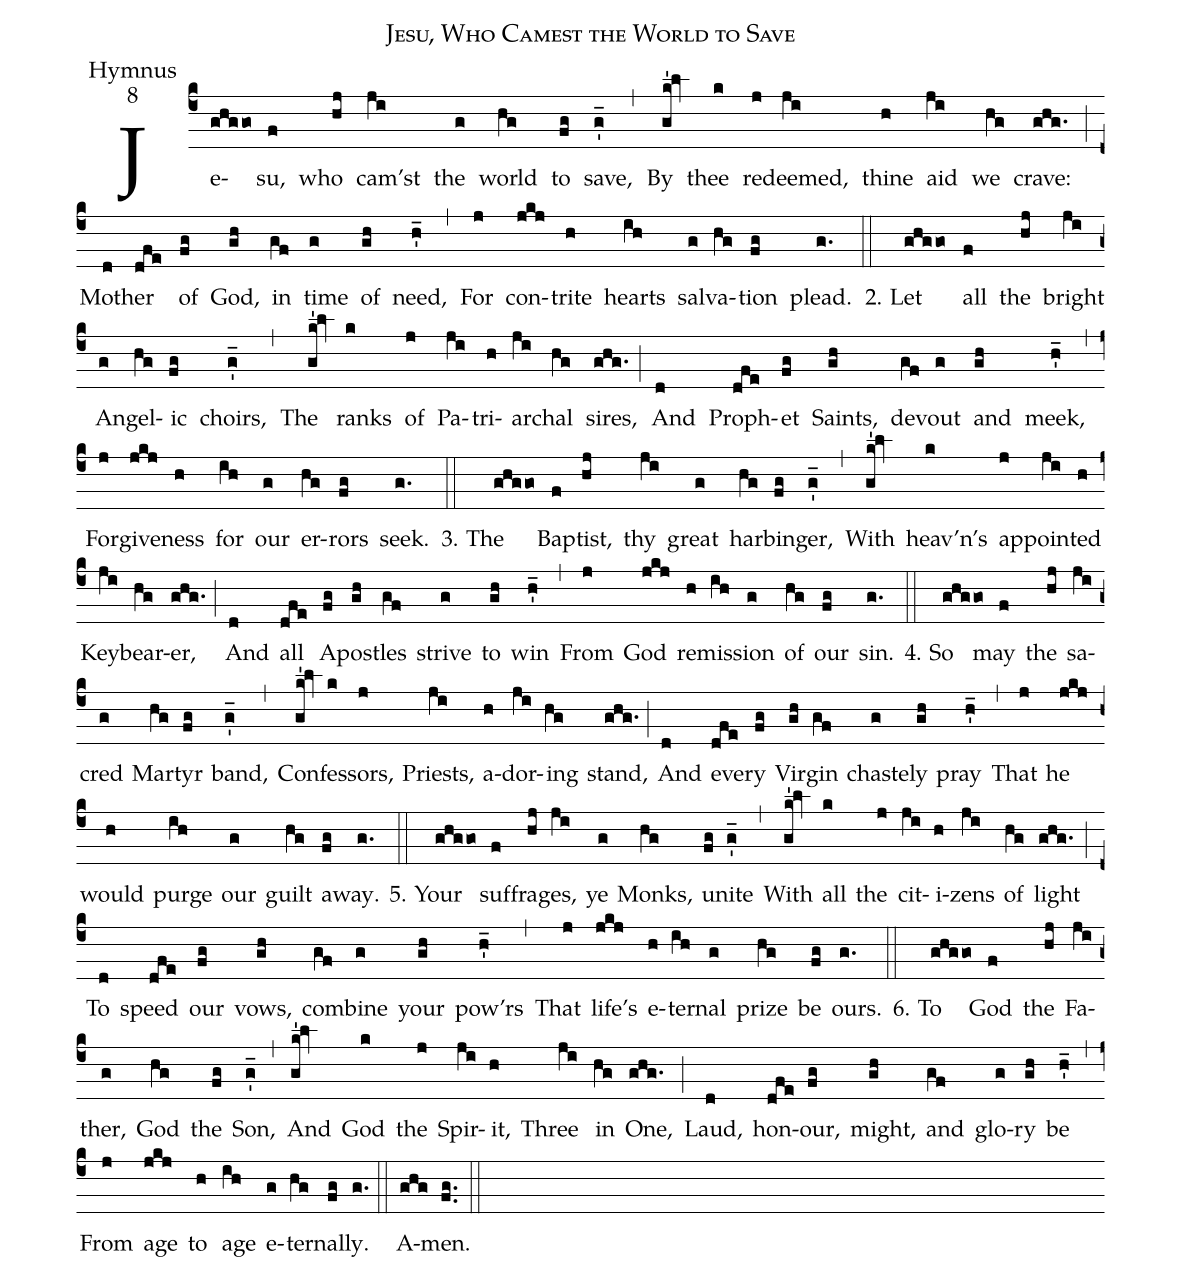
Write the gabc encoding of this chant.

name: Jesu, Who Camest the World to Save;
office-part: Hymnus;
mode:8;
%%
(c4)Je(ghggo)su,(f) who(hj) cam'st(ji) the(g) world(hg) to(fg) save,(g'_) (,)
By(gk'!lv) thee(k) re(j)deemed,(ji) thine(h) aid(ji) we(hg) crave:(ghg.) (;)
Moth(d)er(dfe) of(fg) God,(gh) in(gf) time(g) of(gh) need,(h'_) (,)
For(j) con(jkj)trite(h) hearts(ih) sal(g)va(hg)tion(fg) plead.(g.) (::)

2. Let(ghggo) all(f) the(hj) bright(ji) An(g)gel(hg)ic(fg) choirs,(g'_) (,)
The(gk'!lv) ranks(k) of(j) Pa(ji)tri(h)ar(ji)chal(hg) sires,(ghg.) (;)
And(d) Proph(dfe)et(fg) Saints,(gh) de(gf)vout(g) and(gh) meek,(h'_) (,)
For(j)give(jkj)ness(h) for(ih) our(g) er(hg)rors(fg) seek.(g.) (::)

3. The(ghggo) Bap(f)tist,(hj) thy(ji) great(g) har(hg)bin(fg)ger,(g'_) (,)
With(gk'!lv) heav'n's(k) ap(j)point(ji)ed(h) Key(ji)bear(hg)er,(ghg.) (;)
And(d) all(dfe) A(fg)pos(gh)tles(gf) strive(g) to(gh) win(h'_) (,)
From(j) God(jkj) re(h)mis(ih)sion(g) of(hg) our(fg) sin.(g.) (::)

4. So(ghggo) may(f) the(hj) sa(ji)cred(g) Mar(hg)tyr(fg) band,(g'_) (,)
Con(gk'!lv)fes(k)sors,(j) Priests,(ji) a(h)dor(ji)ing(hg) stand,(ghg.) (;)
And(d) eve(dfe)ry(fg) Vir(gh)gin(gf) chaste(g)ly(gh) pray(h'_) (,)
That(j) he(jkj) would(h) purge(ih) our(g) guilt(hg) a(fg)way.(g.) (::)

5. Your(ghggo) suf(f)frag(hj)es,(ji) ye(g) Monks,(hg) u(fg)nite(g'_) (,)
With(gk'!lv) all(k) the(j) cit(ji)i(h)zens(ji) of(hg) light(ghg.) (;)
To(d) speed(dfe) our(fg) vows,(gh) com(gf)bine(g) your(gh) pow'rs(h'_) (,)
That(j) life’s(jkj) e(h)ter(ih)nal(g) prize(hg) be(fg) ours.(g.) (::)

6. To(ghggo) God(f) the(hj) Fa(ji)ther,(g) God(hg) the(fg) Son,(g'_) (,)
And(gk'!lv) God(k) the(j) Spir(ji)it,(h) Three(ji) in(hg) One,(ghg.) (;)
Laud,(d) hon(dfe)our,(fg) might,(gh) and(gf) glo(g)ry(gh) be(h'_) (,)
From(j) age(jkj) to(h) age(ih) e(g)ter(hg)nal(fg)ly.(g.) (::)
A(ghg)men.(fg..) (::)
